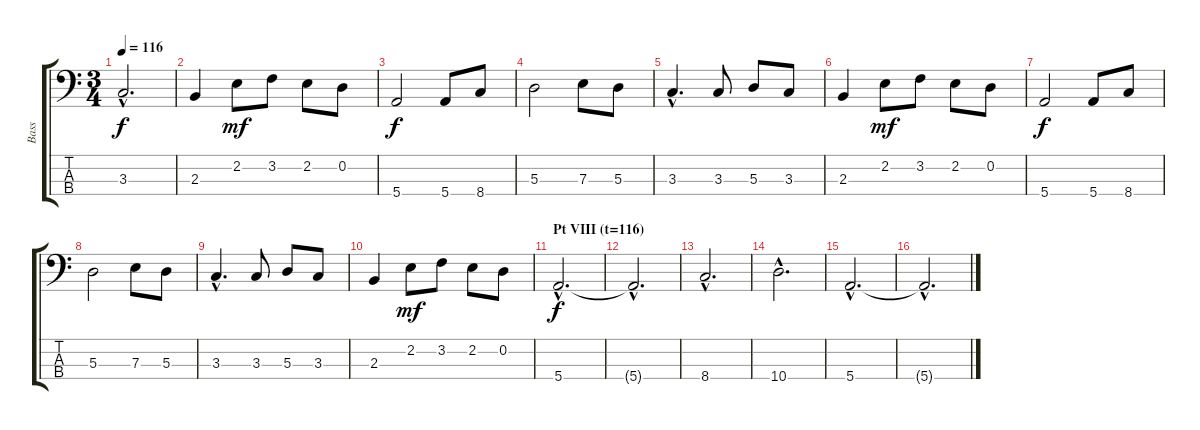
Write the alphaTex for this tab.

\track ("Bass" "Bass") {instrument acousticbass}
\staff {score tabs}
\tuning (G2 D2 A1 E1) {hide}
\ts (3 4)
\tempo 116
\clef f4
\ks c
3.3{hac}.2{d dy f} |
2.3.4 2.2.8{dy mf} 3.2.8 2.2.8 0.2.8 |
5.4.2{dy f} 5.4.8 8.4.8 |
5.3.2 7.3.8 5.3.8 |
3.3{hac}.4{d} 3.3.8 5.3.8 3.3.8 |
2.3.4 2.2.8{dy mf} 3.2.8 2.2.8 0.2.8 |
5.4.2{dy f} 5.4.8 8.4.8 |
5.3.2 7.3.8 5.3.8 |
3.3{hac}.4{d} 3.3.8 5.3.8 3.3.8 |
2.3.4 2.2.8{dy mf} 3.2.8 2.2.8 0.2.8 |
\section ("" "Pt VIII (t=116)")
5.4{hac}.2{d dy f} |
5.4{hac t}.2{d} |
8.4{hac}.2{d} |
10.4{hac}.2{d} |
5.4{hac}.2{d} |
5.4{hac t}.2{d}
